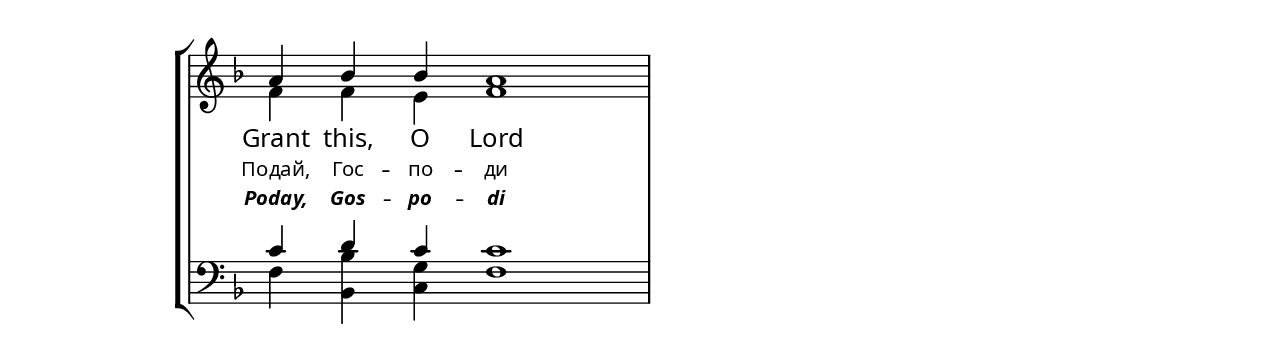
\version "2.24.4"

\paper {
    #(set-paper-size "letter")
    page-breaking = #ly:optimal-breaking
    ragged-last-bottom = ##t
    right-margin = 17\mm
    left-margin = 17\mm
    #(define fonts
        (set-global-fonts
            #:roman "EB Garamond SemiBold"
    ))
}

keyTime = { \key f \major}

SopMusic    = \relative {a'4 bes4 bes4 a1}
AltoMusic   = \relative {f'4 f4 e4 f1}
TenorMusic  = \relative {c'4  d4 c4 c1}
BassMusic   = \relative {f4  <<bes4 bes,4>> <<c4 g'4>> f1}

VerseOne = \lyricmode {
    Grant this, O Lord
    }
VerseTwo = \lyricmode {
    \override LyricText.font-size = #'-1
    Подай, Гос -- по -- ди
    }
VerseThree = \lyricmode {
    \override LyricText.font-name = #"EB Garamond, Semi-Bold Italic"
    \override LyricText.font-size = #'-1
    Poday, Gos -- po -- di
}

\score {
    \new StaffGroup <<
        \new Staff \with {midiInstrument = "choir aahs"} <<
            \clef "treble"
            \new Voice = "Sop"  { \voiceOne \keyTime \SopMusic \bar "|"}
            \new Voice = "Alto" { \voiceTwo \AltoMusic }
            \new Lyrics \lyricsto "Sop" { \VerseOne }
            \new Lyrics \lyricsto "Sop" { \VerseTwo }
            \new Lyrics \lyricsto "Sop" { \VerseThree }
        >>
        \new Staff \with {midiInstrument = "choir aahs"} <<
            \clef "bass"
            \new Voice = "Tenor" { \voiceOne \keyTime \TenorMusic \bar "|"}
            \new Voice = "Bass" { \voiceTwo \BassMusic} 
        >>
    >>
    \layout {
        \context {
            \Staff
                \remove Time_signature_engraver
                measureBarType = #'()
                forbidBreakBetweenBarLines = ##f
        }
        \context {
            \Score
            \override SpacingSpanner spacing-increment = 4
        }
        \context {
            \Lyrics
                \override LyricSpace.minimum-distance = #1.0
        }
    }
    \midi {
        \tempo 4 = 120
    }
}
